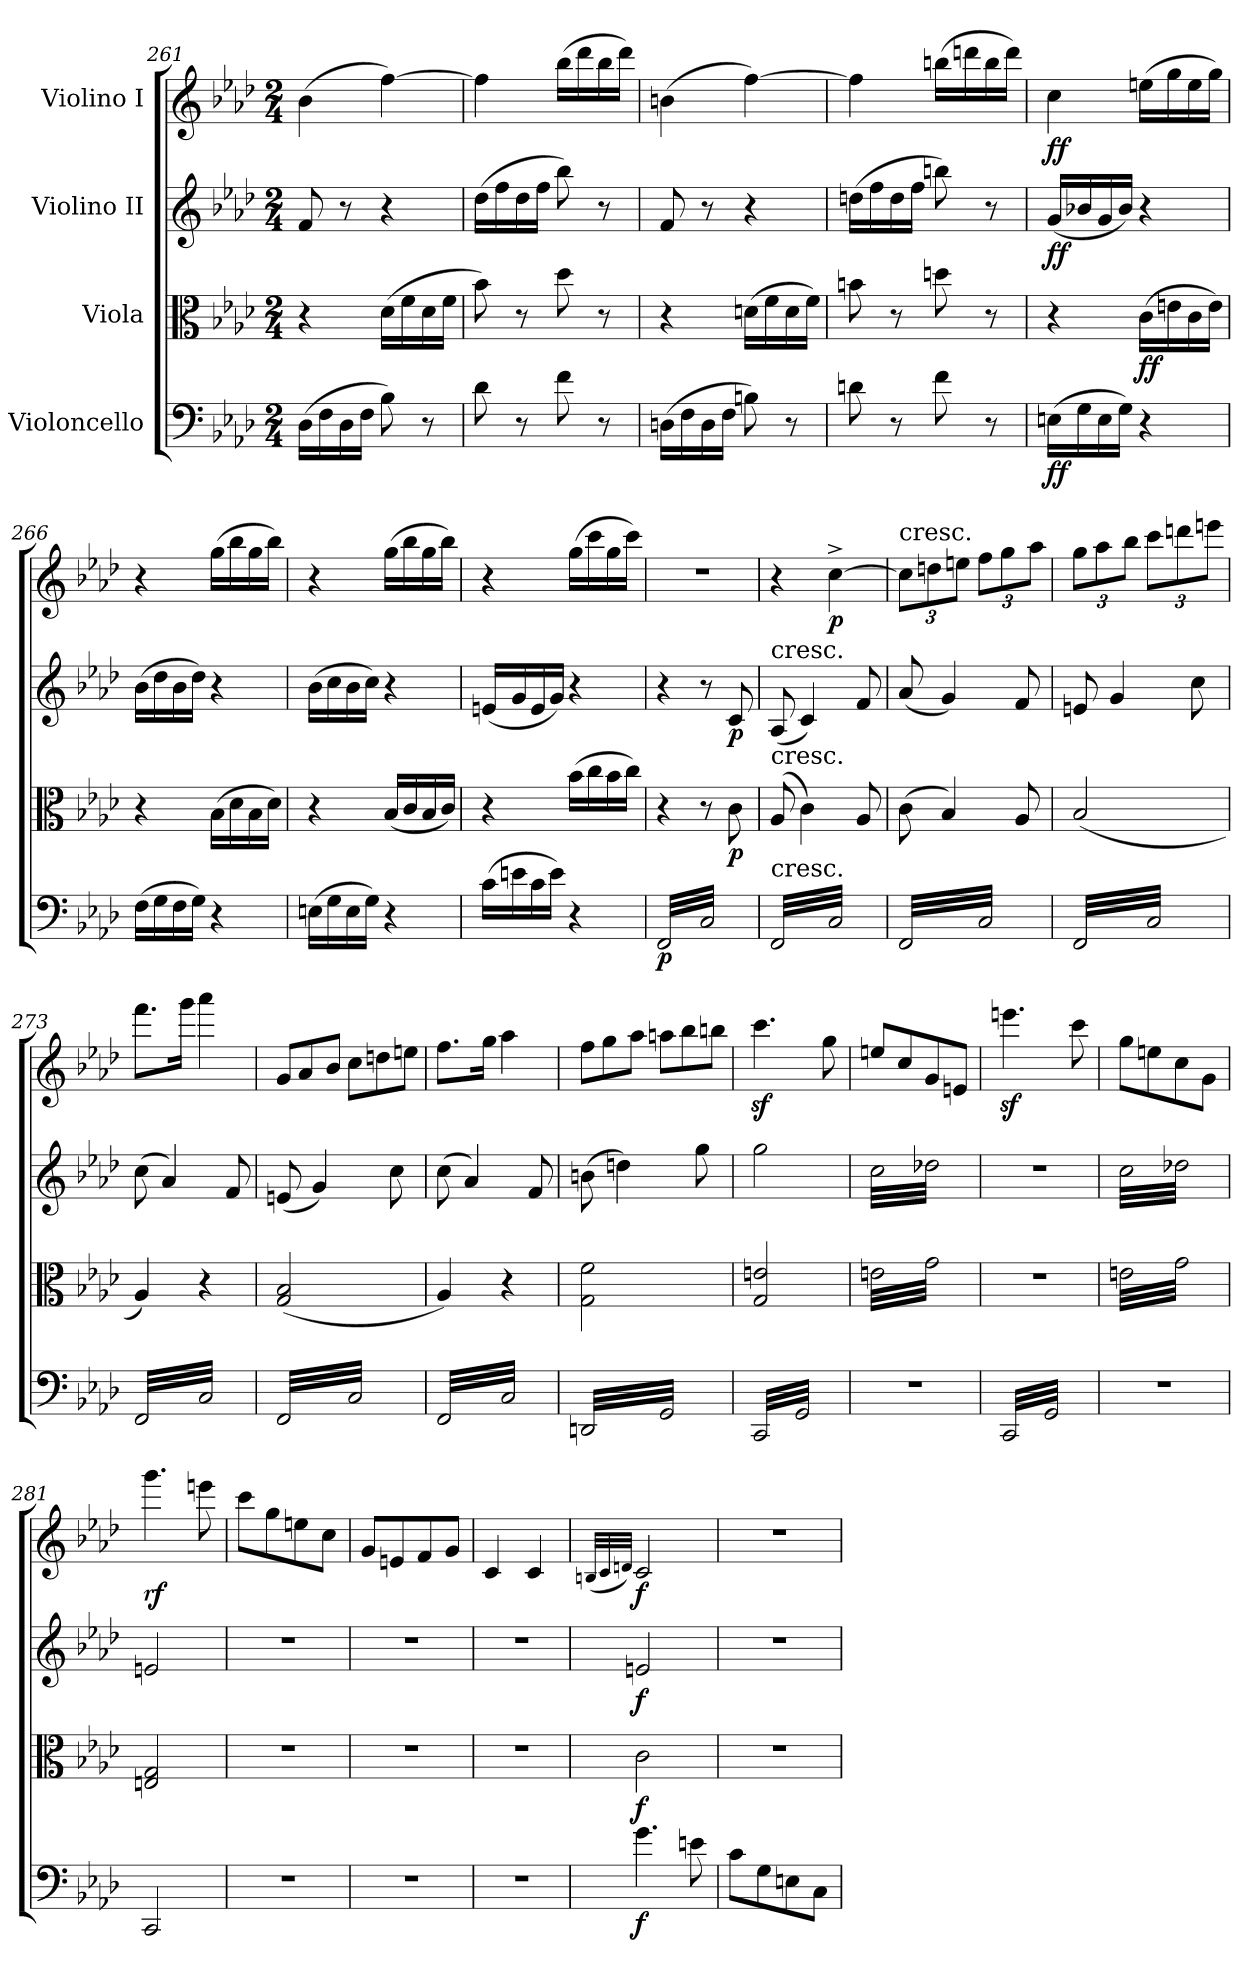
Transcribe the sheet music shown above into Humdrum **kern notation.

**kern	**dynam	**kern	**dynam	**kern	**dynam	**kern	**dynam
*part4	*part4	*part3	*part3	*part2	*part2	*part1	*part1
*staff4	*staff4	*staff3	*staff3	*staff2	*staff2	*staff1	*staff1
*I"Violoncello	*	*I"Viola	*	*I"Violino II	*	*I"Violino I	*
*clefF4	*	*clefC3	*	*clefG2	*	*clefG2	*
*k[b-e-a-d-]	*	*k[b-e-a-d-]	*	*k[b-e-a-d-]	*	*k[b-e-a-d-]	*
*M2/4	*	*M2/4	*	*M2/4	*	*M2/4	*
=261	=261	=261	=261	=261	=261	=261	=261
(16D-\LL	.	4r	.	8f/	.	(4b-\	.
16F\	.	.	.	.	.	.	.
16D-\	.	.	.	8r	.	.	.
16F\JJ	.	.	.	.	.	.	.
8B-\)	.	(16d-\LL	.	4r	.	[4ff\)	.
.	.	16f\	.	.	.	.	.
8r	.	16d-\	.	.	.	.	.
.	.	16f\JJ	.	.	.	.	.
!!LO:LB:g=z
=262	=262	=262	=262	=262	=262	=262	=262
8d-\	.	8b-\)	.	(16dd-\LL	.	4ff\]	.
.	.	.	.	16ff\	.	.	.
8r	.	8r	.	16dd-\	.	.	.
.	.	.	.	16ff\JJ	.	.	.
8f\	.	8dd-\	.	8bb-\)	.	(16bb-\LL	.
.	.	.	.	.	.	16ddd-\	.
8r	.	8r	.	8r	.	16bb-\	.
.	.	.	.	.	.	16ddd-\JJ)	.
=263	=263	=263	=263	=263	=263	=263	=263
(16Dn\LL	.	4r	.	8f/	.	(4bn\	.
16F\	.	.	.	.	.	.	.
16D\	.	.	.	8r	.	.	.
16F\JJ	.	.	.	.	.	.	.
8Bn\)	.	(16dn\LL	.	4r	.	[4ff\)	.
.	.	16f\	.	.	.	.	.
8r	.	16d\	.	.	.	.	.
.	.	16f\JJ)	.	.	.	.	.
=264	=264	=264	=264	=264	=264	=264	=264
8dn\	.	8bn\	.	(16ddn\LL	.	4ff\]	.
.	.	.	.	16ff\	.	.	.
8r	.	8r	.	16dd\	.	.	.
.	.	.	.	16ff\JJ	.	.	.
8f\	.	8ddn\	.	8bbn\)	.	(16bbn\LL	.
.	.	.	.	.	.	16dddn\	.
8r	.	8r	.	8r	.	16bb\	.
.	.	.	.	.	.	16ddd\JJ)	.
=265	=265	=265	=265	=265	=265	=265	=265
!	!LO:DY:b	!	!	!	!LO:DY:b	!	!LO:DY:b
(16En\LL	ff	4r	.	(16g/LL	ff	4cc\	ff
16G\	.	.	.	16b-X/	.	.	.
16E\	.	.	.	16g/	.	.	.
16G\JJ)	.	.	.	16b-/JJ)	.	.	.
!	!	!	!LO:DY:b	!	!	!	!
4r	.	(16c\LL	ff	4r	.	(16een\LL	.
.	.	16en\	.	.	.	16gg\	.
.	.	16c\	.	.	.	16ee\	.
.	.	16e\JJ)	.	.	.	16gg\JJ)	.
=266	=266	=266	=266	=266	=266	=266	=266
(16F\LL	.	4r	.	(16b-\LL	.	4r	.
16G\	.	.	.	16dd-\	.	.	.
16F\	.	.	.	16b-\	.	.	.
16G\JJ)	.	.	.	16dd-\JJ)	.	.	.
4r	.	(16B-\LL	.	4r	.	(16gg\LL	.
.	.	16d-\	.	.	.	16bb-\	.
.	.	16B-\	.	.	.	16gg\	.
.	.	16d-\JJ)	.	.	.	16bb-\JJ)	.
!!LO:PB:g=z
=267	=267	=267	=267	=267	=267	=267	=267
(16En\LL	.	4r	.	(16b-\LL	.	4r	.
16G\	.	.	.	16cc\	.	.	.
16E\	.	.	.	16b-\	.	.	.
16G\JJ)	.	.	.	16cc\JJ)	.	.	.
4r	.	(16B-/LL	.	4r	.	(16gg\LL	.
.	.	16c/	.	.	.	16bb-\	.
.	.	16B-/	.	.	.	16gg\	.
.	.	16c/JJ)	.	.	.	16bb-\JJ)	.
=268	=268	=268	=268	=268	=268	=268	=268
(16c\LL	.	4r	.	(16en/LL	.	4r	.
16en\	.	.	.	16g/	.	.	.
16c\	.	.	.	16e/	.	.	.
16e\JJ)	.	.	.	16g/JJ)	.	.	.
4r	.	(16b-\LL	.	4r	.	(16gg\LL	.
.	.	16cc\	.	.	.	16ccc\	.
.	.	16b-\	.	.	.	16gg\	.
.	.	16cc\JJ)	.	.	.	16ccc\JJ)	.
=269	=269	=269	=269	=269	=269	=269	=269
!	!LO:DY:b	!	!	!	!	!	!
*tremolo	*	*	*	*	*	*	*
(32FF/LLL	p	4r	.	4r	.	2r	.
32C/)	.	.	.	.	.	.	.
32FF/	.	.	.	.	.	.	.
32C/)	.	.	.	.	.	.	.
32FF/	.	.	.	.	.	.	.
32C/)	.	.	.	.	.	.	.
32FF/	.	.	.	.	.	.	.
32C/)	.	.	.	.	.	.	.
32FF/	.	8r	.	8r	.	.	.
32C/)	.	.	.	.	.	.	.
32FF/	.	.	.	.	.	.	.
32C/)	.	.	.	.	.	.	.
!	!	!	!LO:DY:b	!	!LO:DY:b	!	!
32FF/	.	8c\	p	8c/	p	.	.
32C/)	.	.	.	.	.	.	.
32FF/	.	.	.	.	.	.	.
32C/)JJJ	.	.	.	.	.	.	.
=270	=270	=270	=270	=270	=270	=270	=270
!	!	!	!	!LO:TX:a:t=cresc.	!	!	!
!	!	!LO:TX:a:t=cresc.	!	!	!	!	!
!LO:TX:a:t=cresc.	!	!	!	!	!	!	!
(32FF/LLL	.	(8A-/	.	(8A-/	.	4r	.
32C/)	.	.	.	.	.	.	.
32FF/	.	.	.	.	.	.	.
32C/)	.	.	.	.	.	.	.
32FF/	.	4c\)	.	4c/)	.	.	.
32C/)	.	.	.	.	.	.	.
32FF/	.	.	.	.	.	.	.
32C/)	.	.	.	.	.	.	.
!	!	!	!	!	!	!	!LO:DY:b
32FF/	.	.	.	.	.	[4cc^\	p
32C/)	.	.	.	.	.	.	.
32FF/	.	.	.	.	.	.	.
32C/)	.	.	.	.	.	.	.
32FF/	.	8A-/	.	8f/	.	.	.
32C/)	.	.	.	.	.	.	.
32FF/	.	.	.	.	.	.	.
32C/)JJJ	.	.	.	.	.	.	.
=271	=271	=271	=271	=271	=271	=271	=271
*	*	*	*	*	*	*Xbrackettup	*
!	!	!	!	!	!	!LO:TX:a:t=cresc.	!
(32FF/LLL	.	(8c\	.	(8a-/	.	12cc\L]	.
32C/)	.	.	.	.	.	.	.
32FF/	.	.	.	.	.	.	.
.	.	.	.	.	.	12ddn\	.
32C/)	.	.	.	.	.	.	.
32FF/	.	4B-/)	.	4g/)	.	.	.
32C/)	.	.	.	.	.	.	.
.	.	.	.	.	.	12een\J	.
32FF/	.	.	.	.	.	.	.
32C/)	.	.	.	.	.	.	.
32FF/	.	.	.	.	.	12ff\L	.
32C/)	.	.	.	.	.	.	.
32FF/	.	.	.	.	.	.	.
.	.	.	.	.	.	12gg\	.
32C/)	.	.	.	.	.	.	.
32FF/	.	8A-/	.	8f/	.	.	.
32C/)	.	.	.	.	.	.	.
.	.	.	.	.	.	12aa-\J	.
32FF/	.	.	.	.	.	.	.
32C/)JJJ	.	.	.	.	.	.	.
=272	=272	=272	=272	=272	=272	=272	=272
(32FF/LLL	.	(2B-/	.	8en/	.	12gg\L	.
32C/)	.	.	.	.	.	.	.
32FF/	.	.	.	.	.	.	.
.	.	.	.	.	.	12aa-\	.
32C/)	.	.	.	.	.	.	.
32FF/	.	.	.	4g/	.	.	.
32C/)	.	.	.	.	.	.	.
.	.	.	.	.	.	12bb-\J	.
32FF/	.	.	.	.	.	.	.
32C/)	.	.	.	.	.	.	.
32FF/	.	.	.	.	.	12ccc\L	.
32C/)	.	.	.	.	.	.	.
32FF/	.	.	.	.	.	.	.
.	.	.	.	.	.	12dddn\	.
32C/)	.	.	.	.	.	.	.
32FF/	.	.	.	8cc\	.	.	.
32C/)	.	.	.	.	.	.	.
.	.	.	.	.	.	12eeen\J	.
32FF/	.	.	.	.	.	.	.
32C/)JJJ	.	.	.	.	.	.	.
!!LO:LB:g=z
=273	=273	=273	=273	=273	=273	=273	=273
(32FF/LLL	.	4A-/)	.	(8cc\	.	8.fff\L	.
32C/)	.	.	.	.	.	.	.
32FF/	.	.	.	.	.	.	.
32C/)	.	.	.	.	.	.	.
32FF/	.	.	.	4a-/)	.	.	.
32C/)	.	.	.	.	.	.	.
32FF/	.	.	.	.	.	16ggg\Jk	.
32C/)	.	.	.	.	.	.	.
32FF/	.	4r	.	.	.	4aaa-\	.
32C/)	.	.	.	.	.	.	.
32FF/	.	.	.	.	.	.	.
32C/)	.	.	.	.	.	.	.
32FF/	.	.	.	8f/	.	.	.
32C/)	.	.	.	.	.	.	.
32FF/	.	.	.	.	.	.	.
32C/)JJJ	.	.	.	.	.	.	.
=274	=274	=274	=274	=274	=274	=274	=274
*	*	*	*	*	*	*Xtuplet	*
(32FF/LLL	.	(2G/ 2B-/	.	(8en/	.	12g/L	.
32C/)	.	.	.	.	.	.	.
32FF/	.	.	.	.	.	.	.
.	.	.	.	.	.	12a-/	.
32C/)	.	.	.	.	.	.	.
32FF/	.	.	.	4g/)	.	.	.
32C/)	.	.	.	.	.	.	.
.	.	.	.	.	.	12b-/J	.
32FF/	.	.	.	.	.	.	.
32C/)	.	.	.	.	.	.	.
32FF/	.	.	.	.	.	12cc\L	.
32C/)	.	.	.	.	.	.	.
32FF/	.	.	.	.	.	.	.
.	.	.	.	.	.	12ddn\	.
32C/)	.	.	.	.	.	.	.
32FF/	.	.	.	8cc\	.	.	.
32C/)	.	.	.	.	.	.	.
.	.	.	.	.	.	12een\J	.
32FF/	.	.	.	.	.	.	.
32C/)JJJ	.	.	.	.	.	.	.
=275	=275	=275	=275	=275	=275	=275	=275
(32FF/LLL	.	4A-/)	.	(8cc\	.	8.ff\L	.
32C/)	.	.	.	.	.	.	.
32FF/	.	.	.	.	.	.	.
32C/)	.	.	.	.	.	.	.
32FF/	.	.	.	4a-/)	.	.	.
32C/)	.	.	.	.	.	.	.
32FF/	.	.	.	.	.	16gg\Jk	.
32C/)	.	.	.	.	.	.	.
32FF/	.	4r	.	.	.	4aa-\	.
32C/)	.	.	.	.	.	.	.
32FF/	.	.	.	.	.	.	.
32C/)	.	.	.	.	.	.	.
32FF/	.	.	.	8f/	.	.	.
32C/)	.	.	.	.	.	.	.
32FF/	.	.	.	.	.	.	.
32C/)JJJ	.	.	.	.	.	.	.
=276	=276	=276	=276	=276	=276	=276	=276
(32DDn/LLL	.	2G\ 2f\	.	(8bn\	.	12ff\L	.
32GG/)	.	.	.	.	.	.	.
32DDn/	.	.	.	.	.	.	.
.	.	.	.	.	.	12gg\	.
32GG/)	.	.	.	.	.	.	.
32DDn/	.	.	.	4ddn\)	.	.	.
32GG/)	.	.	.	.	.	.	.
.	.	.	.	.	.	12aa-\J	.
32DDn/	.	.	.	.	.	.	.
32GG/)	.	.	.	.	.	.	.
32DDn/	.	.	.	.	.	12aan\L	.
32GG/)	.	.	.	.	.	.	.
32DDn/	.	.	.	.	.	.	.
.	.	.	.	.	.	12bb-\	.
32GG/)	.	.	.	.	.	.	.
32DDn/	.	.	.	8gg\	.	.	.
32GG/)	.	.	.	.	.	.	.
.	.	.	.	.	.	12bbn\J	.
32DDn/	.	.	.	.	.	.	.
32GG/)JJJ	.	.	.	.	.	.	.
=277	=277	=277	=277	=277	=277	=277	=277
(32CC/LLL	.	2G/ 2en/	.	2gg\	.	4.cccz<\	.
32GG/)	.	.	.	.	.	.	.
32CC/	.	.	.	.	.	.	.
32GG/)	.	.	.	.	.	.	.
32CC/	.	.	.	.	.	.	.
32GG/)	.	.	.	.	.	.	.
32CC/	.	.	.	.	.	.	.
32GG/)	.	.	.	.	.	.	.
32CC/	.	.	.	.	.	.	.
32GG/)	.	.	.	.	.	.	.
32CC/	.	.	.	.	.	.	.
32GG/)	.	.	.	.	.	.	.
32CC/	.	.	.	.	.	8gg\	.
32GG/)	.	.	.	.	.	.	.
32CC/	.	.	.	.	.	.	.
32GG/)JJJ	.	.	.	.	.	.	.
=278	=278	=278	=278	=278	=278	=278	=278
*	*	*tremolo	*	*	*	*	*
*	*	*	*	*tremolo	*	*	*
2r	.	(32en\LLL	.	(32cc\LLL	.	8een/L	.
.	.	32g\)	.	32dd-X\)	.	.	.
.	.	32en\	.	32cc\	.	.	.
.	.	32g\)	.	32dd-X\)	.	.	.
.	.	32en\	.	32cc\	.	8cc/	.
.	.	32g\)	.	32dd-X\)	.	.	.
.	.	32en\	.	32cc\	.	.	.
.	.	32g\)	.	32dd-X\)	.	.	.
.	.	32en\	.	32cc\	.	8g/	.
.	.	32g\)	.	32dd-X\)	.	.	.
.	.	32en\	.	32cc\	.	.	.
.	.	32g\)	.	32dd-X\)	.	.	.
.	.	32en\	.	32cc\	.	8en/J	.
.	.	32g\)	.	32dd-X\)	.	.	.
.	.	32en\	.	32cc\	.	.	.
.	.	32g\)JJJ	.	32dd-X\)JJJ	.	.	.
=279	=279	=279	=279	=279	=279	=279	=279
(32CC/LLL	.	2r	.	2r	.	4.eeenz<\	.
32GG/)	.	.	.	.	.	.	.
32CC/	.	.	.	.	.	.	.
32GG/)	.	.	.	.	.	.	.
32CC/	.	.	.	.	.	.	.
32GG/)	.	.	.	.	.	.	.
32CC/	.	.	.	.	.	.	.
32GG/)	.	.	.	.	.	.	.
32CC/	.	.	.	.	.	.	.
32GG/)	.	.	.	.	.	.	.
32CC/	.	.	.	.	.	.	.
32GG/)	.	.	.	.	.	.	.
32CC/	.	.	.	.	.	8ccc\	.
32GG/)	.	.	.	.	.	.	.
32CC/	.	.	.	.	.	.	.
32GG/)JJJ	.	.	.	.	.	.	.
*Xtremolo	*	*	*	*	*	*	*
=280	=280	=280	=280	=280	=280	=280	=280
2r	.	(32en\LLL	.	(32cc\LLL	.	8gg\L	.
.	.	32g\)	.	32dd-X\)	.	.	.
.	.	32en\	.	32cc\	.	.	.
.	.	32g\)	.	32dd-X\)	.	.	.
.	.	32en\	.	32cc\	.	8een\	.
.	.	32g\)	.	32dd-X\)	.	.	.
.	.	32en\	.	32cc\	.	.	.
.	.	32g\)	.	32dd-X\)	.	.	.
.	.	32en\	.	32cc\	.	8cc\	.
.	.	32g\)	.	32dd-X\)	.	.	.
.	.	32en\	.	32cc\	.	.	.
.	.	32g\)	.	32dd-X\)	.	.	.
.	.	32en\	.	32cc\	.	8g\J	.
.	.	32g\)	.	32dd-X\)	.	.	.
.	.	32en\	.	32cc\	.	.	.
.	.	32g\)JJJ	.	32dd-X\)JJJ	.	.	.
*	*	*	*	*Xtremolo	*	*	*
*	*	*Xtremolo	*	*	*	*	*
!!LO:LB:g=z
=281	=281	=281	=281	=281	=281	=281	=281
!	!	!	!	!	!	!	!LO:DY:b
2CC/	.	2En/ 2G/	.	2en/	.	4.ggg\	rf
.	.	.	.	.	.	.	.
.	.	.	.	.	.	.	.
.	.	.	.	.	.	.	.
.	.	.	.	.	.	.	.
.	.	.	.	.	.	.	.
.	.	.	.	.	.	.	.
.	.	.	.	.	.	.	.
.	.	.	.	.	.	8eeen\	.
=282	=282	=282	=282	=282	=282	=282	=282
2r	.	2r	.	2r	.	8ccc\L	.
.	.	.	.	.	.	8gg\	.
.	.	.	.	.	.	8een\	.
.	.	.	.	.	.	8cc\J	.
=283	=283	=283	=283	=283	=283	=283	=283
2r	.	2r	.	2r	.	8g/L	.
.	.	.	.	.	.	8en/	.
.	.	.	.	.	.	8f/	.
.	.	.	.	.	.	8g/J	.
=284	=284	=284	=284	=284	=284	=284	=284
2r	.	2r	.	2r	.	4c/	.
.	.	.	.	.	.	4c/	.
=285	=285	=285	=285	=285	=285	=285	=285
.	.	.	.	.	.	(32qBn/LLL	.
.	.	.	.	.	.	32qc/	.
.	.	.	.	.	.	32qdn/JJJ)	.
!	!LO:DY:b	!	!LO:DY:b	!	!LO:DY:b	!	!LO:DY:b
4.g\	f	2c\	f	2en/	f	2c/	f
8en\	.	.	.	.	.	.	.
=286	=286	=286	=286	=286	=286	=286	=286
8c\L	.	2r	.	2r	.	2r	.
8G\	.	.	.	.	.	.	.
8En\	.	.	.	.	.	.	.
8C\J	.	.	.	.	.	.	.
=	=	=	=	=	=	=	=
*-	*-	*-	*-	*-	*-	*-	*-
